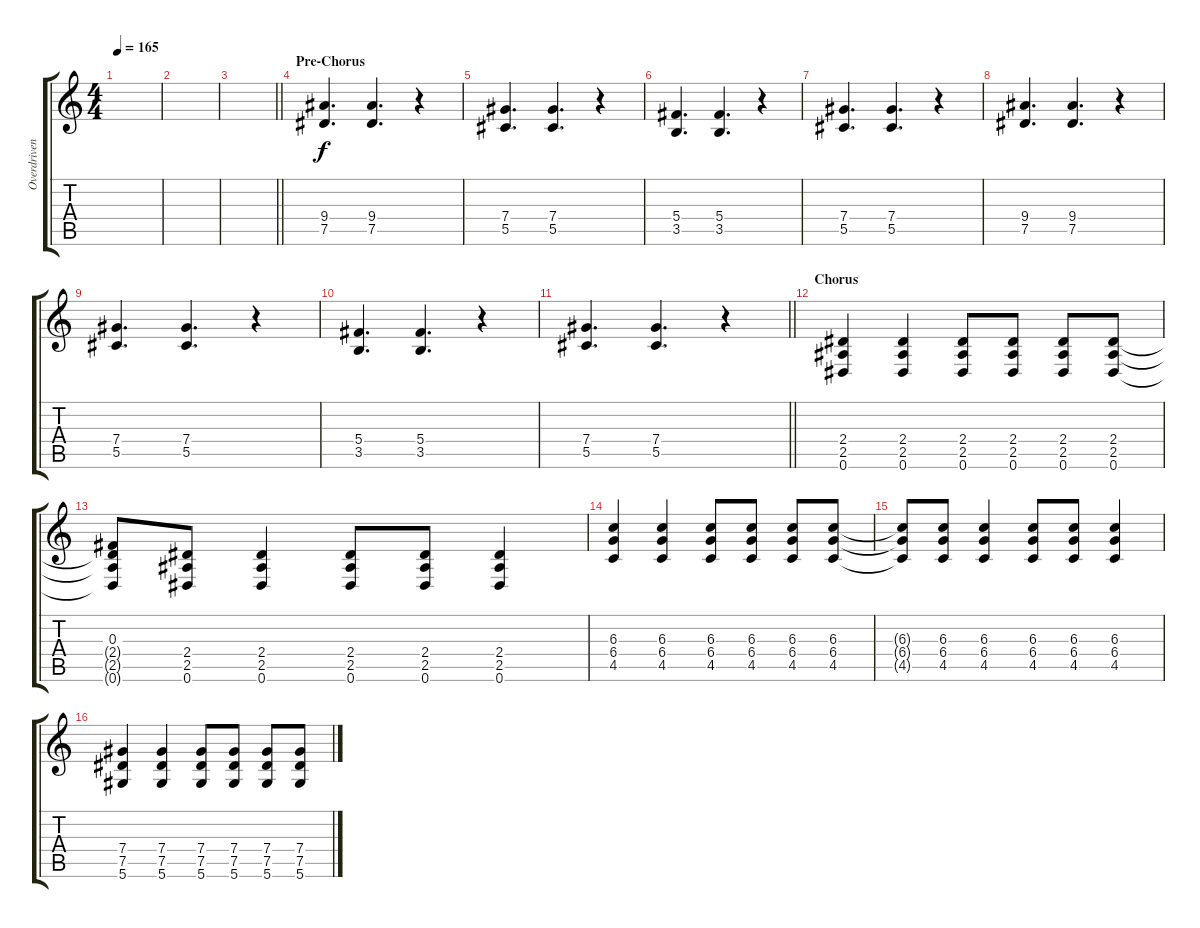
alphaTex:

\track ("Overdriven Rhythm" "Overdriven") {instrument overdrivenguitar}
\staff {score tabs}
\tuning (Eb4 Bb3 Gb3 Db3 Ab2 Eb2) {hide}
\ts (4 4)
\tempo 165
\clef g2
\ks c
|
|
\barLineRight lightlight
|
\section ("" "Pre-Chorus")
(9.4 7.5).4{d} (9.4 7.5).4{d} r.4 |
(7.4 5.5).4{d} (7.4 5.5).4{d} r.4 |
(5.4 3.5).4{d} (5.4 3.5).4{d} r.4 |
(7.4 5.5).4{d} (7.4 5.5).4{d} r.4 |
(9.4 7.5).4{d} (9.4 7.5).4{d} r.4 |
(7.4 5.5).4{d} (7.4 5.5).4{d} r.4 |
(5.4 3.5).4{d} (5.4 3.5).4{d} r.4 |
\barLineRight lightlight
(7.4 5.5).4{d} (7.4 5.5).4{d} r.4 |
\section ("" "Chorus")
(2.4 2.5 0.6).4 (2.4 2.5 0.6).4 (2.4 2.5 0.6).8 (2.4 2.5 0.6).8 (2.4 2.5 0.6).8 (2.4 2.5 0.6).8 |
(0.3 2.4{t} 2.5{t} 0.6{t}).8 (2.4 2.5 0.6).8 (2.4 2.5 0.6).4 (2.4 2.5 0.6).8 (2.4 2.5 0.6).8 (2.4 2.5 0.6).4 |
(6.3 6.4 4.5).4 (6.3 6.4 4.5).4 (6.3 6.4 4.5).8 (6.3 6.4 4.5).8 (6.3 6.4 4.5).8 (6.3 6.4 4.5).8 |
(6.3{t} 6.4{t} 4.5{t}).8 (6.3 6.4 4.5).8 (6.3 6.4 4.5).4 (6.3 6.4 4.5).8 (6.3 6.4 4.5).8 (6.3 6.4 4.5).4 |
(7.4 7.5 5.6).4 (7.4 7.5 5.6).4 (7.4 7.5 5.6).8 (7.4 7.5 5.6).8 (7.4 7.5 5.6).8 (7.4 7.5 5.6).8
